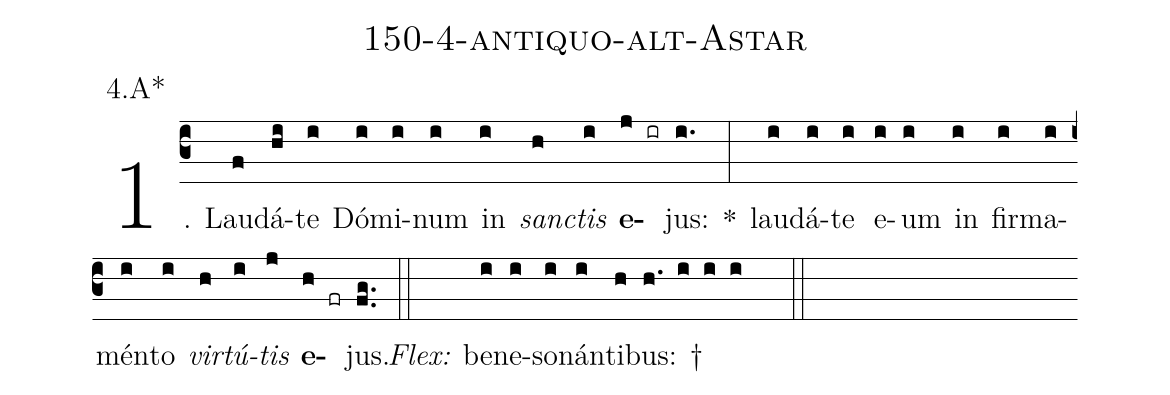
name: 150-4-antiquo-alt-Astar;
annotation: 4.A*;
%%
(c3)1. Lau(f)dá(hi)te(i) Dó(i)mi(i)num(i) in(i) <i>sanc</i>(h)<i>tis</i>(i) <b>e</b>(j ir)jus:(i.) *(:) lau(i)dá(i)te(i) e(i)um(i) in(i) fir(i)ma(i)mén(i)to(i) <i>vir</i>(h)<i>tú</i>(i)<i>tis</i>(j) <b>e</b>(h fr)jus.(fg..) (::)
<i>Flex:</i>()  be(i)ne(i)so(i)nán(i)ti(h)bus: †(h. i i i  ::)
